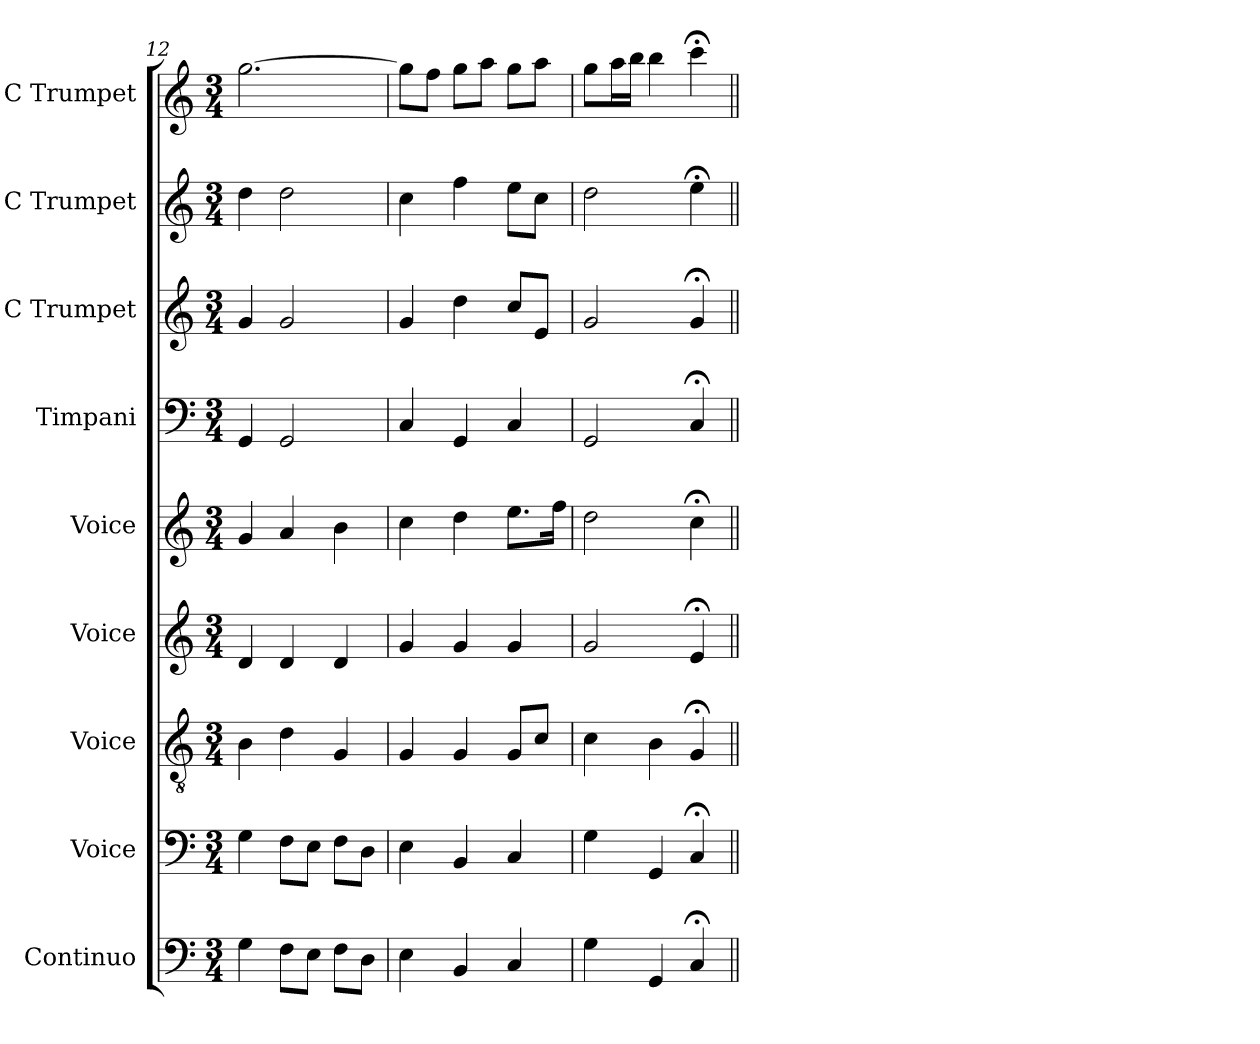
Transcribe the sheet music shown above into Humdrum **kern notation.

**kern	**kern	**kern	**kern	**kern	**kern	**kern	**kern	**kern
*part9	*part8	*part7	*part6	*part5	*part4	*part3	*part2	*part1
*staff9	*staff8	*staff7	*staff6	*staff5	*staff4	*staff3	*staff2	*staff1
*I"Continuo	*I"Voice	*I"Voice	*I"Voice	*I"Voice	*I"Timpani	*I"C Trumpet	*I"C Trumpet	*I"C Trumpet
*I'Cont.	*I'V	*I'V	*I'V	*I'V	*I'Timp.	*I'C Tpt.	*I'C Tpt.	*I'C Tpt.
*clefF4	*clefF4	*clefGv2	*clefG2	*clefG2	*clefF4	*clefG2	*clefG2	*clefG2
*k[]	*k[]	*k[]	*k[]	*k[]	*k[]	*k[]	*k[]	*k[]
*M3/4	*M3/4	*M3/4	*M3/4	*M3/4	*M3/4	*M3/4	*M3/4	*M3/4
=12	=12	=12	=12	=12	=12	=12	=12	=12
4G	4G	4B	4d	4g	4GG	4g	4dd	[2.gg
8FL	8FL	4d	4d	4a	2GG	2g	2dd	.
8EJ	8EJ	.	.	.	.	.	.	.
8FL	8FL	4G	4d	4b	.	.	.	.
8DJ	8DJ	.	.	.	.	.	.	.
=13	=13	=13	=13	=13	=13	=13	=13	=13
4E	4E	4G	4g	4cc	4C	4g	4cc	8ggL]
.	.	.	.	.	.	.	.	8ffJ
4BB	4BB	4G	4g	4dd	4GG	4dd	4ff	8ggL
.	.	.	.	.	.	.	.	8aaJ
4C	4C	8GL	4g	8.eeL	4C	8ccL	8eeL	8ggL
.	.	8cJ	.	.	.	8eJ	8ccJ	8aaJ
.	.	.	.	16ffJk	.	.	.	.
=14	=14	=14	=14	=14	=14	=14	=14	=14
4G	4G	4c	2g	2dd	2GG	2g	2dd	8ggL
.	.	.	.	.	.	.	.	16aaL
.	.	.	.	.	.	.	.	16bbJJ
4GG	4GG	4B	.	.	.	.	.	4bb
4C;<	4C;<	4G;<	4e;<	4cc;<	4C;<	4g;<	4ee;<	4ccc;<
=||	=||	=||	=||	=||	=||	=||	=||	=||
*-	*-	*-	*-	*-	*-	*-	*-	*-
